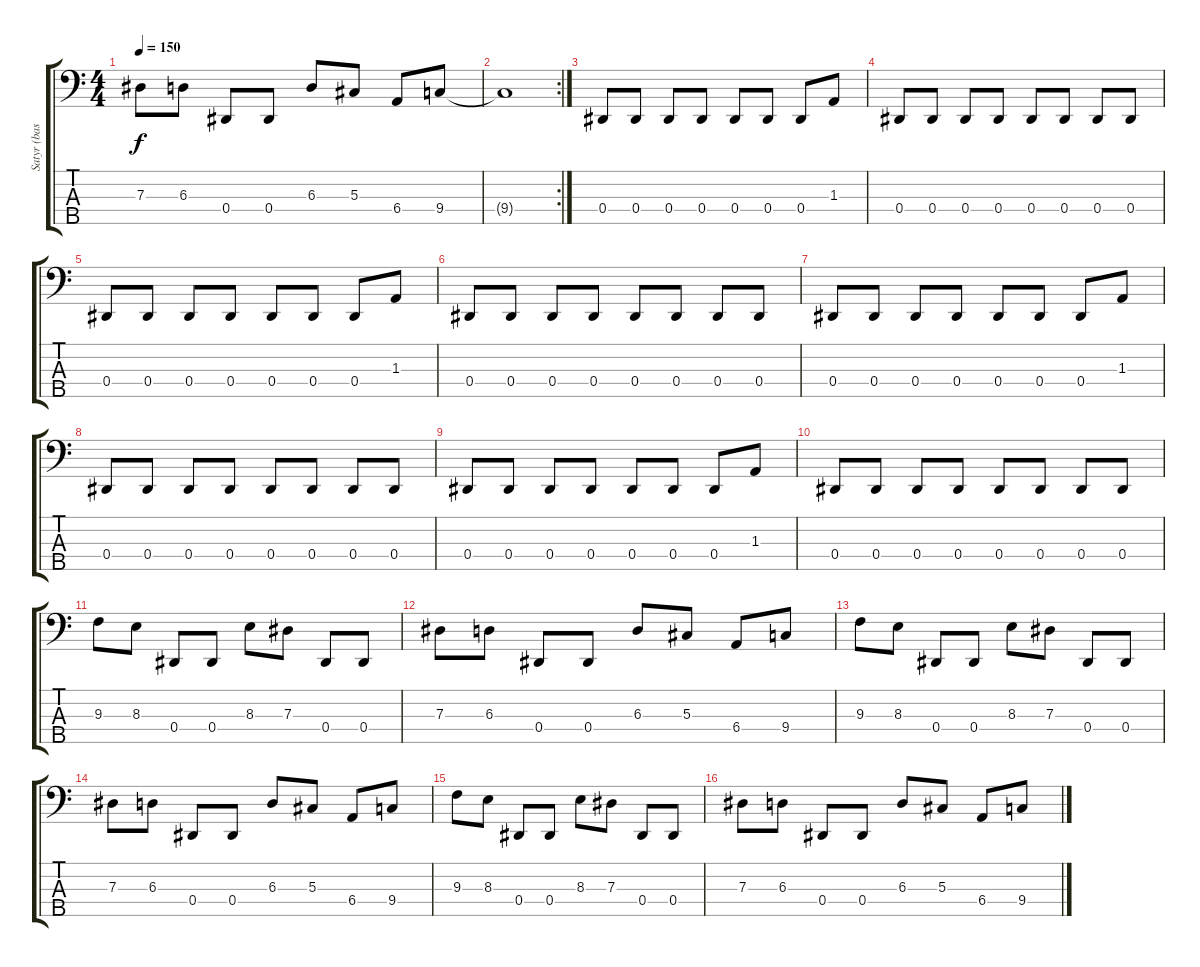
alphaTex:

\track ("Satyr (bass)" "Satyr (bas") {instrument electricbasspick}
\staff {score tabs}
\tuning (Gb2 Db2 Ab1 Eb1 Bb0) {hide}
\ts (4 4)
\tempo 150
\clef f4
\ks c
7.3.8{dy f} 6.3.8 0.4.8 0.4.8 6.3.8 5.3.8 6.4.8 9.4.8 |
\rc 2
9.4{t}.1 |
0.4.8 0.4.8 0.4.8 0.4.8 0.4.8 0.4.8 0.4.8 1.3.8 |
0.4.8 0.4.8 0.4.8 0.4.8 0.4.8 0.4.8 0.4.8 0.4.8 |
0.4.8 0.4.8 0.4.8 0.4.8 0.4.8 0.4.8 0.4.8 1.3.8 |
0.4.8 0.4.8 0.4.8 0.4.8 0.4.8 0.4.8 0.4.8 0.4.8 |
0.4.8 0.4.8 0.4.8 0.4.8 0.4.8 0.4.8 0.4.8 1.3.8 |
0.4.8 0.4.8 0.4.8 0.4.8 0.4.8 0.4.8 0.4.8 0.4.8 |
0.4.8 0.4.8 0.4.8 0.4.8 0.4.8 0.4.8 0.4.8 1.3.8 |
0.4.8 0.4.8 0.4.8 0.4.8 0.4.8 0.4.8 0.4.8 0.4.8 |
9.3.8 8.3.8 0.4.8 0.4.8 8.3.8 7.3.8 0.4.8 0.4.8 |
7.3.8 6.3.8 0.4.8 0.4.8 6.3.8 5.3.8 6.4.8 9.4.8 |
9.3.8 8.3.8 0.4.8 0.4.8 8.3.8 7.3.8 0.4.8 0.4.8 |
7.3.8 6.3.8 0.4.8 0.4.8 6.3.8 5.3.8 6.4.8 9.4.8 |
9.3.8 8.3.8 0.4.8 0.4.8 8.3.8 7.3.8 0.4.8 0.4.8 |
7.3.8 6.3.8 0.4.8 0.4.8 6.3.8 5.3.8 6.4.8 9.4.8
